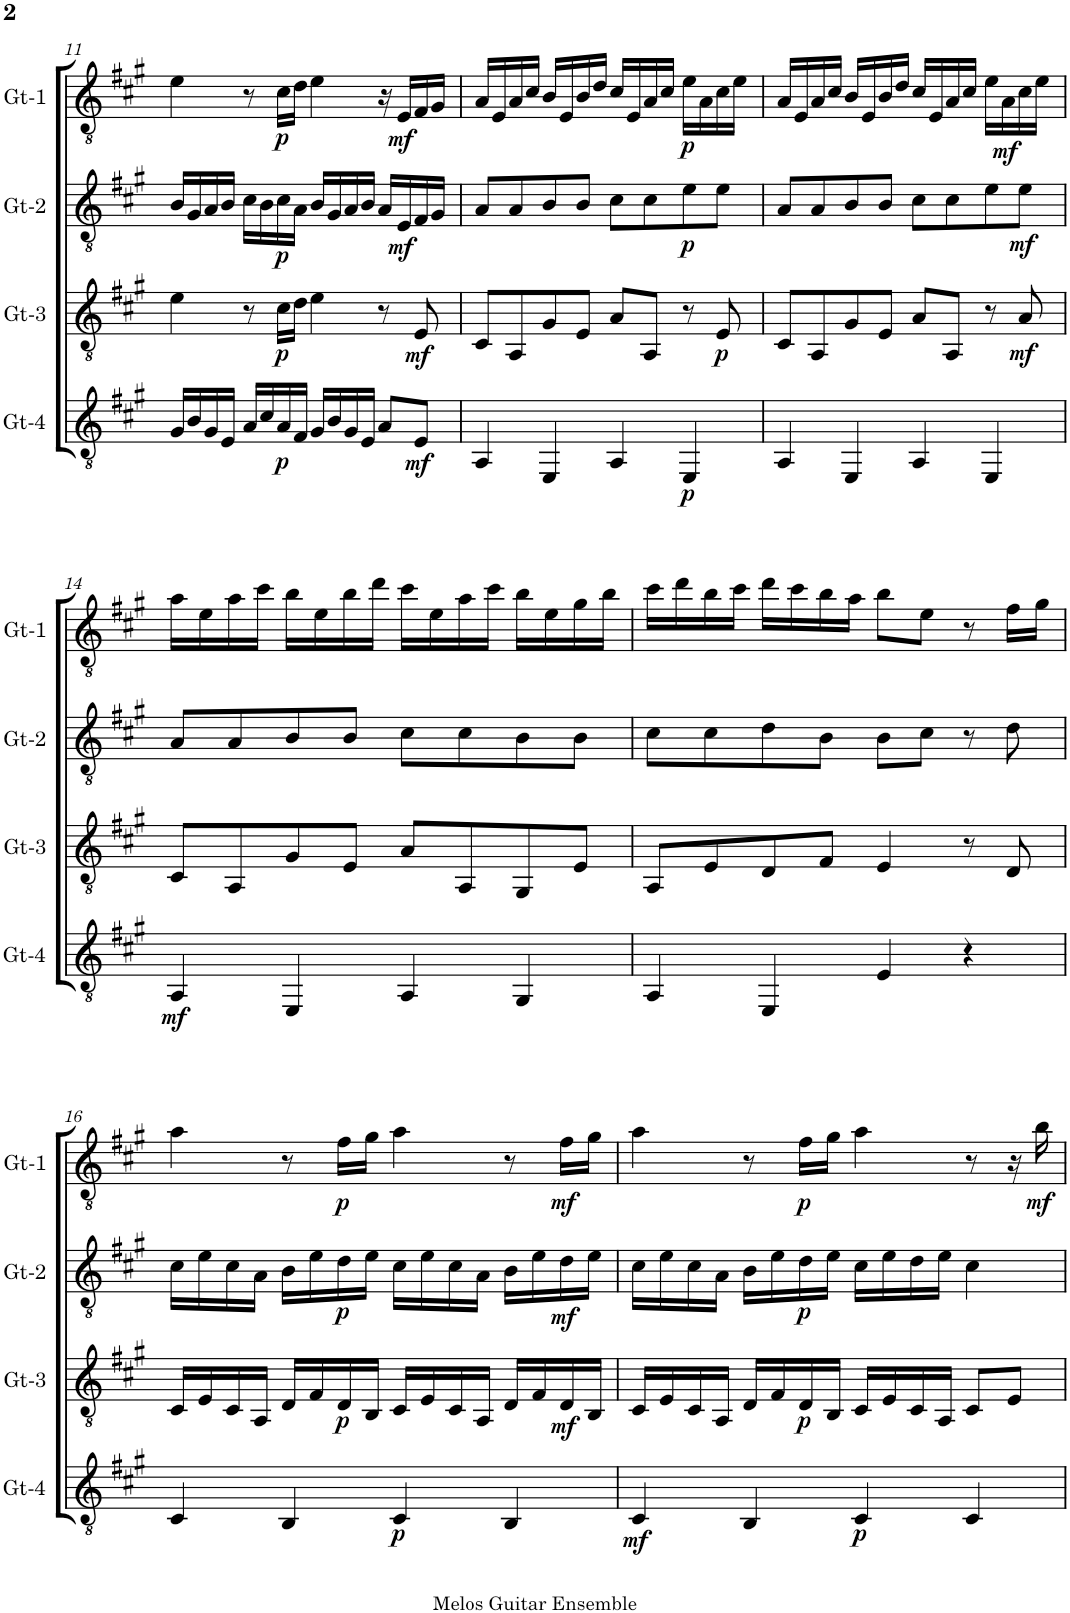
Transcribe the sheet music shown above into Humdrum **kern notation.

**kern	**dynam	**kern	**dynam	**kern	**dynam	**kern	**dynam
*part4	*part4	*part3	*part3	*part2	*part2	*part1	*part1
*staff4	*staff4	*staff3	*staff3	*staff2	*staff2	*staff1	*staff1
*I"Gt-4	*	*I"Gt-3	*	*I"Gt-2	*	*I"Gt-1	*
*I'Gt-4	*	*I'Gt-3	*	*I'Gt-2	*	*I'Gt-1	*
!!LO:PB:g=z
*clefGv2	*	*clefGv2	*	*clefGv2	*	*clefGv2	*
*k[f#c#g#]	*	*k[f#c#g#]	*	*k[f#c#g#]	*	*k[f#c#g#]	*
*M4/4	*	*M4/4	*	*M4/4	*	*M4/4	*
=11	=11	=11	=11	=11	=11	=11	=11
16G#/LL	.	4e\	.	16B/LL	.	4e\	.
16B/	.	.	.	16G#/	.	.	.
16G#/	.	.	.	16A/	.	.	.
16E/JJ	.	.	.	16B/JJ	.	.	.
16A/LL	.	8r	.	16c#\LL	.	8r	.
16c#/	.	.	.	16B\	.	.	.
!	!LO:DY:b	!	!LO:DY:b	!	!LO:DY:b	!	!LO:DY:b
16A/	p	16c#\LL	p	16c#\	p	16c#\LL	p
16F#/JJ	.	16d\JJ	.	16A\JJ	.	16d\JJ	.
16G#/LL	.	4e\	.	16B/LL	.	4e\	.
16B/	.	.	.	16G#/	.	.	.
16G#/	.	.	.	16A/	.	.	.
16E/JJ	.	.	.	16B/JJ	.	.	.
8A/L	.	8r	.	16A/LL	.	16r	.
!	!	!	!	!	!LO:DY:b	!	!LO:DY:b
.	.	.	.	16E/	mf	16E/LL	mf
!	!LO:DY:b	!	!LO:DY:b	!	!	!	!
8E/J	mf	8E/	mf	16F#/	.	16F#/	.
.	.	.	.	16G#/JJ	.	16G#/JJ	.
=12	=12	=12	=12	=12	=12	=12	=12
4AA/	.	8C#/L	.	8A/L	.	16A/LL	.
.	.	.	.	.	.	16E/	.
.	.	8AA/	.	8A/	.	16A/	.
.	.	.	.	.	.	16c#/JJ	.
4EE/	.	8G#/	.	8B/	.	16B/LL	.
.	.	.	.	.	.	16E/	.
.	.	8E/J	.	8B/J	.	16B/	.
.	.	.	.	.	.	16d/JJ	.
4AA/	.	8A/L	.	8c#\L	.	16c#/LL	.
.	.	.	.	.	.	16E/	.
.	.	8AA/J	.	8c#\	.	16A/	.
.	.	.	.	.	.	16c#/JJ	.
!	!LO:DY:b	!	!	!	!LO:DY:b	!	!LO:DY:b
4EE/	p	8r	.	8e\	p	16e\LL	p
.	.	.	.	.	.	16A\	.
!	!	!	!LO:DY:b	!	!	!	!
.	.	8E/	p	8e\J	.	16c#\	.
.	.	.	.	.	.	16e\JJ	.
=13	=13	=13	=13	=13	=13	=13	=13
4AA/	.	8C#/L	.	8A/L	.	16A/LL	.
.	.	.	.	.	.	16E/	.
.	.	8AA/	.	8A/	.	16A/	.
.	.	.	.	.	.	16c#/JJ	.
4EE/	.	8G#/	.	8B/	.	16B/LL	.
.	.	.	.	.	.	16E/	.
.	.	8E/J	.	8B/J	.	16B/	.
.	.	.	.	.	.	16d/JJ	.
4AA/	.	8A/L	.	8c#\L	.	16c#/LL	.
.	.	.	.	.	.	16E/	.
.	.	8AA/J	.	8c#\	.	16A/	.
.	.	.	.	.	.	16c#/JJ	.
4EE/	.	8r	.	8e\	.	16e\LL	.
!	!	!	!	!	!	!	!LO:DY:b
.	.	.	.	.	.	16A\	mf
!	!	!	!LO:DY:b	!	!LO:DY:b	!	!
.	.	8A/	mf	8e\J	mf	16c#\	.
.	.	.	.	.	.	16e\JJ	.
!!LO:LB:g=z
=14	=14	=14	=14	=14	=14	=14	=14
!	!LO:DY:b	!	!	!	!	!	!
4AA/	mf	8C#/L	.	8A/L	.	16a\LL	.
.	.	.	.	.	.	16e\	.
.	.	8AA/	.	8A/	.	16a\	.
.	.	.	.	.	.	16cc#\JJ	.
4EE/	.	8G#/	.	8B/	.	16b\LL	.
.	.	.	.	.	.	16e\	.
.	.	8E/J	.	8B/J	.	16b\	.
.	.	.	.	.	.	16dd\JJ	.
4AA/	.	8A/L	.	8c#\L	.	16cc#\LL	.
.	.	.	.	.	.	16e\	.
.	.	8AA/	.	8c#\	.	16a\	.
.	.	.	.	.	.	16cc#\JJ	.
4GG#/	.	8GG#/	.	8B\	.	16b\LL	.
.	.	.	.	.	.	16e\	.
.	.	8E/J	.	8B\J	.	16g#\	.
.	.	.	.	.	.	16b\JJ	.
=15	=15	=15	=15	=15	=15	=15	=15
4AA/	.	8AA/L	.	8c#\L	.	16cc#\LL	.
.	.	.	.	.	.	16dd\	.
.	.	8E/	.	8c#\	.	16b\	.
.	.	.	.	.	.	16cc#\JJ	.
4EE/	.	8D/	.	8d\	.	16dd\LL	.
.	.	.	.	.	.	16cc#\	.
.	.	8F#/J	.	8B\J	.	16b\	.
.	.	.	.	.	.	16a\JJ	.
4E/	.	4E/	.	8B\L	.	8b\L	.
.	.	.	.	8c#\J	.	8e\J	.
4r	.	8r	.	8r	.	8r	.
.	.	8D/	.	8d\	.	16f#\LL	.
.	.	.	.	.	.	16g#\JJ	.
!!LO:LB:g=z
=16	=16	=16	=16	=16	=16	=16	=16
4C#/	.	16C#/LL	.	16c#\LL	.	4a\	.
.	.	16E/	.	16e\	.	.	.
.	.	16C#/	.	16c#\	.	.	.
.	.	16AA/JJ	.	16A\JJ	.	.	.
4BB/	.	16D/LL	.	16B\LL	.	8r	.
.	.	16F#/	.	16e\	.	.	.
!	!	!	!LO:DY:b	!	!LO:DY:b	!	!LO:DY:b
.	.	16D/	p	16d\	p	16f#\LL	p
.	.	16BB/JJ	.	16e\JJ	.	16g#\JJ	.
!	!LO:DY:b	!	!	!	!	!	!
4C#/	p	16C#/LL	.	16c#\LL	.	4a\	.
.	.	16E/	.	16e\	.	.	.
.	.	16C#/	.	16c#\	.	.	.
.	.	16AA/JJ	.	16A\JJ	.	.	.
4BB/	.	16D/LL	.	16B\LL	.	8r	.
.	.	16F#/	.	16e\	.	.	.
!	!	!	!LO:DY:b	!	!LO:DY:b	!	!LO:DY:b
.	.	16D/	mf	16d\	mf	16f#\LL	mf
.	.	16BB/JJ	.	16e\JJ	.	16g#\JJ	.
=17	=17	=17	=17	=17	=17	=17	=17
!	!LO:DY:b	!	!	!	!	!	!
4C#/	mf	16C#/LL	.	16c#\LL	.	4a\	.
.	.	16E/	.	16e\	.	.	.
.	.	16C#/	.	16c#\	.	.	.
.	.	16AA/JJ	.	16A\JJ	.	.	.
4BB/	.	16D/LL	.	16B\LL	.	8r	.
.	.	16F#/	.	16e\	.	.	.
!	!	!	!LO:DY:b	!	!LO:DY:b	!	!LO:DY:b
.	.	16D/	p	16d\	p	16f#\LL	p
.	.	16BB/JJ	.	16e\JJ	.	16g#\JJ	.
!	!LO:DY:b	!	!	!	!	!	!
4C#/	p	16C#/LL	.	16c#\LL	.	4a\	.
.	.	16E/	.	16e\	.	.	.
.	.	16C#/	.	16d\	.	.	.
.	.	16AA/JJ	.	16e\JJ	.	.	.
4C#/	.	8C#/L	.	4c#\	.	8r	.
.	.	8E/J	.	.	.	16r	.
!	!	!	!	!	!	!	!LO:DY:b
.	.	.	.	.	.	16b\	mf
=	=	=	=	=	=	=	=
*-	*-	*-	*-	*-	*-	*-	*-
